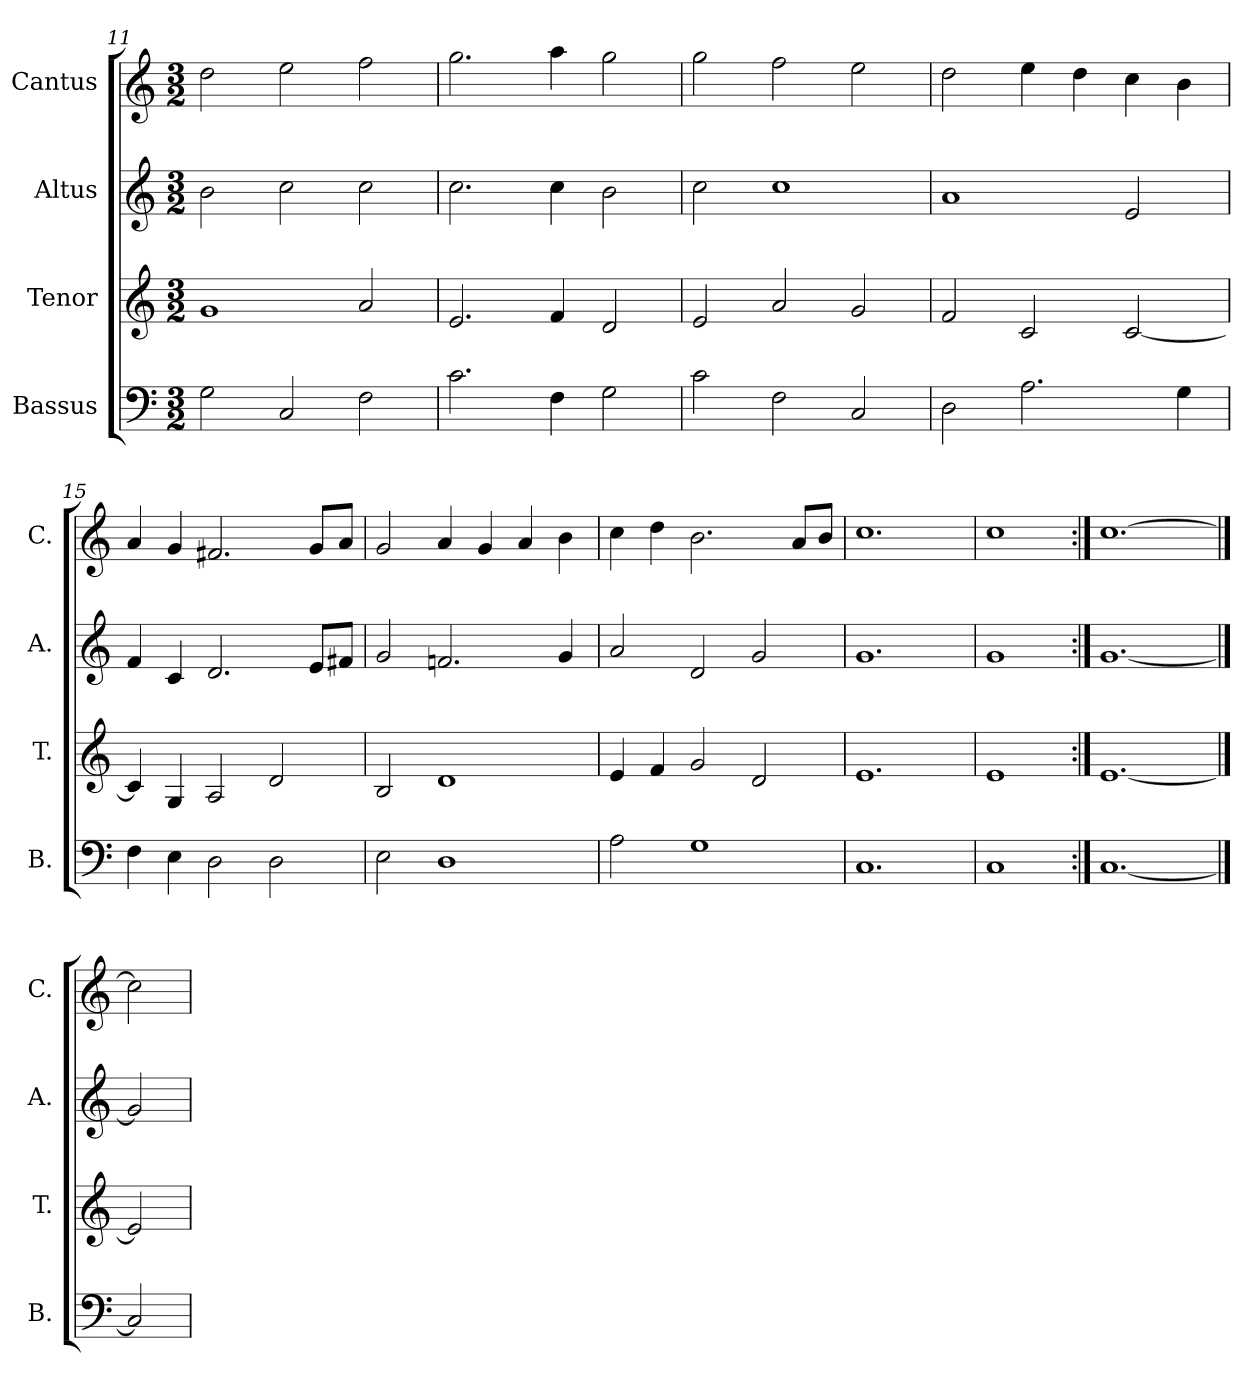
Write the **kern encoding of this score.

**kern	**kern	**kern	**kern
*part4	*part3	*part2	*part1
*staff4	*staff3	*staff2	*staff1
*I"Bassus	*I"Tenor	*I"Altus	*I"Cantus
*I'B.	*I'T.	*I'A.	*I'C.
!!LO:LB:g=z
*clefF4	*clefG2	*clefG2	*clefG2
*k[]	*k[]	*k[]	*k[]
*C:	*C:	*C:	*C:
*M3/2	*M3/2	*M3/2	*M3/2
=11	=11	=11	=11
2G\	1g/	2b\	2dd\
2C/	.	2cc\	2ee\
2F\	2a/	2cc\	2ff\
=12	=12	=12	=12
2.c\	2.e/	2.cc\	2.gg\
4F\	4f/	4cc\	4aa\
2G\	2d/	2b\	2gg\
=13	=13	=13	=13
2c\	2e/	2cc\	2gg\
2F\	2a/	1cc\	2ff\
2C/	2g/	.	2ee\
=14	=14	=14	=14
2D\	2f/	1a/	2dd\
2.A\	2c/	.	4ee\
.	.	.	4dd\
.	[2c/	2e/	4cc\
4G\	.	.	4b\
=15	=15	=15	=15
4F\	4c/]	4f/	4a/
4E\	4G/	4c/	4g/
2D\	2A/	2.d/	2.f#X/
2D\	2d/	.	.
.	.	8e/L	8g/L
.	.	8f#X/J	8a/J
=16	=16	=16	=16
2E\	2B/	2g/	2g/
1D\	1d/	2.fn/	4a/
.	.	.	4g/
.	.	.	4a/
.	.	4g/	4b\
=17	=17	=17	=17
2A\	4e/	2a/	4cc\
.	4f/	.	4dd\
1G\	2g/	2d/	2.b\
.	2d/	2g/	.
.	.	.	8a/L
.	.	.	8b/J
=18	=18	=18	=18
1.C/	1.e/	1.g/	1.cc\
=19	=19	=19	=19
1C/	1e/	1g/	1cc\
=20:|!	=20:|!	=20:|!	=20:|!
[1.C/	[1.e/	[1.g/	[1.cc\
==21	==21	==21	==21
2C/]	2e/]	2g/]	2cc\]
=	=	=	=
*-	*-	*-	*-
